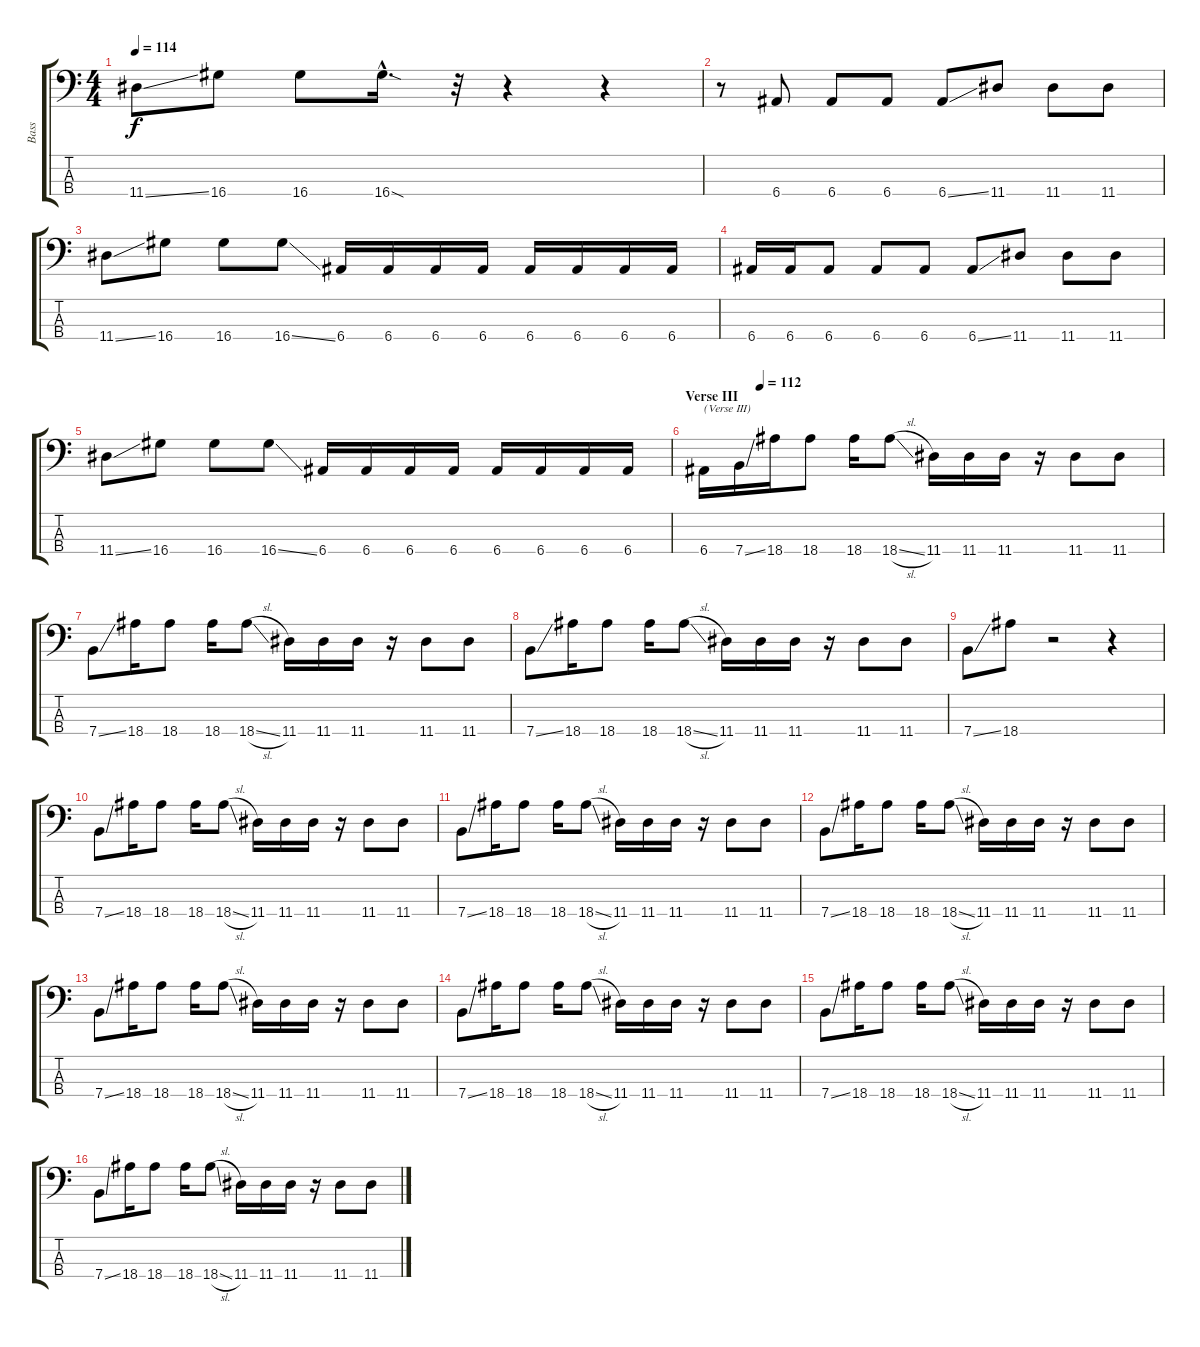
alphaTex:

\track ("Bass" "Bass") {instrument electricbasspick}
\staff {score tabs}
\tuning (G2 D2 A1 E1) {hide}
\ts (4 4)
\tempo 114
\clef f4
\ks c
11.4{ss}.8{dy f} 16.4.8 16.4.8 16.4{sod hac}.16{d} r.32 r.4 r.4 |
r.8 6.4.8 6.4.8 6.4.8 6.4{ss}.8 11.4.8 11.4.8 11.4.8 |
11.4{ss}.8 16.4.8 16.4.8 16.4{ss}.8 6.4.16 6.4.16 6.4.16 6.4.16 6.4.16 6.4.16 6.4.16 6.4.16 |
6.4.16 6.4.16 6.4.8 6.4.8 6.4.8 6.4{ss}.8 11.4.8 11.4.8 11.4.8 |
11.4{ss}.8 16.4.8 16.4.8 16.4{ss}.8 6.4.16 6.4.16 6.4.16 6.4.16 6.4.16 6.4.16 6.4.16 6.4.16 |
\section ("" "Verse III")
\tempo (112 0.125)
6.4.16{txt "(Verse III)"} 7.4{ss}.16 18.4.16 18.4.8 18.4.16 18.4{sl}.8 11.4.16 11.4.16 11.4.16 r.16 11.4.8 11.4.8 |
7.4{ss}.8 18.4.16 18.4.8 18.4.16 18.4{sl}.8 11.4.16 11.4.16 11.4.16 r.16 11.4.8 11.4.8 |
7.4{ss}.8 18.4.16 18.4.8 18.4.16 18.4{sl}.8 11.4.16 11.4.16 11.4.16 r.16 11.4.8 11.4.8 |
7.4{ss}.8 18.4.8 r.2 r.4 |
7.4{ss}.8 18.4.16 18.4.8 18.4.16 18.4{sl}.8 11.4.16 11.4.16 11.4.16 r.16 11.4.8 11.4.8 |
7.4{ss}.8 18.4.16 18.4.8 18.4.16 18.4{sl}.8 11.4.16 11.4.16 11.4.16 r.16 11.4.8 11.4.8 |
7.4{ss}.8 18.4.16 18.4.8 18.4.16 18.4{sl}.8 11.4.16 11.4.16 11.4.16 r.16 11.4.8 11.4.8 |
7.4{ss}.8 18.4.16 18.4.8 18.4.16 18.4{sl}.8 11.4.16 11.4.16 11.4.16 r.16 11.4.8 11.4.8 |
7.4{ss}.8 18.4.16 18.4.8 18.4.16 18.4{sl}.8 11.4.16 11.4.16 11.4.16 r.16 11.4.8 11.4.8 |
7.4{ss}.8 18.4.16 18.4.8 18.4.16 18.4{sl}.8 11.4.16 11.4.16 11.4.16 r.16 11.4.8 11.4.8 |
7.4{ss}.8 18.4.16 18.4.8 18.4.16 18.4{sl}.8 11.4.16 11.4.16 11.4.16 r.16 11.4.8 11.4.8
